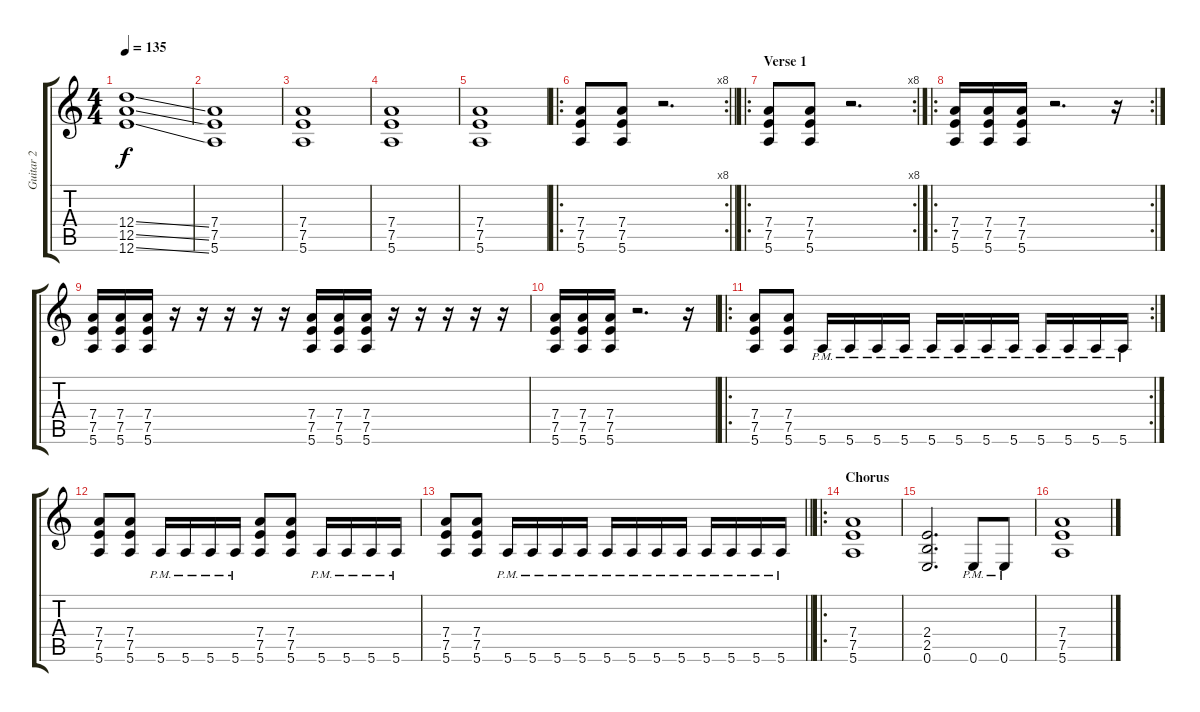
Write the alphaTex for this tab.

\track ("Guitar 2" "Guitar 2") {instrument distortionguitar}
\staff {score tabs}
\tuning (E4 B3 G3 D3 A2 E2) {hide}
\ts (4 4)
\tempo 135
\clef g2
\ks c
(12.4{ss} 12.5{ss} 12.6{ss}).1{dy f instrument distortionguitar} |
(7.4 7.5 5.6).1 |
(7.4 7.5 5.6).1 |
(7.4 7.5 5.6).1 |
(7.4 7.5 5.6).1 |
\ro
\rc 8
\barLineRight lightlight
(7.4 7.5 5.6).8 (7.4 7.5 5.6).8 r.2{d} |
\ro
\rc 8
\section ("" "Verse 1")
(7.4 7.5 5.6).8 (7.4 7.5 5.6).8 r.2{d} |
\ro
\rc 2
(7.4 7.5 5.6).16 (7.4 7.5 5.6).16 (7.4 7.5 5.6).16 r.2{d} r.16 |
(7.4 7.5 5.6).16 (7.4 7.5 5.6).16 (7.4 7.5 5.6).16 r.16 r.16 r.16 r.16 r.16 (7.4 7.5 5.6).16 (7.4 7.5 5.6).16 (7.4 7.5 5.6).16 r.16 r.16 r.16 r.16 r.16 |
(7.4 7.5 5.6).16 (7.4 7.5 5.6).16 (7.4 7.5 5.6).16 r.2{d} r.16 |
\ro
\rc 2
(7.4 7.5 5.6).8 (7.4 7.5 5.6).8 5.6{pm}.16 5.6{pm}.16 5.6{pm}.16 5.6{pm}.16 5.6{pm}.16 5.6{pm}.16 5.6{pm}.16 5.6{pm}.16 5.6{pm}.16 5.6{pm}.16 5.6{pm}.16 5.6{pm}.16 |
(7.4 7.5 5.6).8 (7.4 7.5 5.6).8 5.6{pm}.16 5.6{pm}.16 5.6{pm}.16 5.6{pm}.16 (7.4 7.5 5.6).8 (7.4 7.5 5.6).8 5.6{pm}.16 5.6{pm}.16 5.6{pm}.16 5.6{pm}.16 |
\barLineRight lightlight
(7.4 7.5 5.6).8 (7.4 7.5 5.6).8 5.6{pm}.16 5.6{pm}.16 5.6{pm}.16 5.6{pm}.16 5.6{pm}.16 5.6{pm}.16 5.6{pm}.16 5.6{pm}.16 5.6{pm}.16 5.6{pm}.16 5.6{pm}.16 5.6{pm}.16 |
\ro
\section ("" "Chorus")
(7.4 7.5 5.6).1 |
(2.4 2.5 0.6).2{d} 0.6{pm}.8 0.6{pm}.8 |
(7.4 7.5 5.6).1
